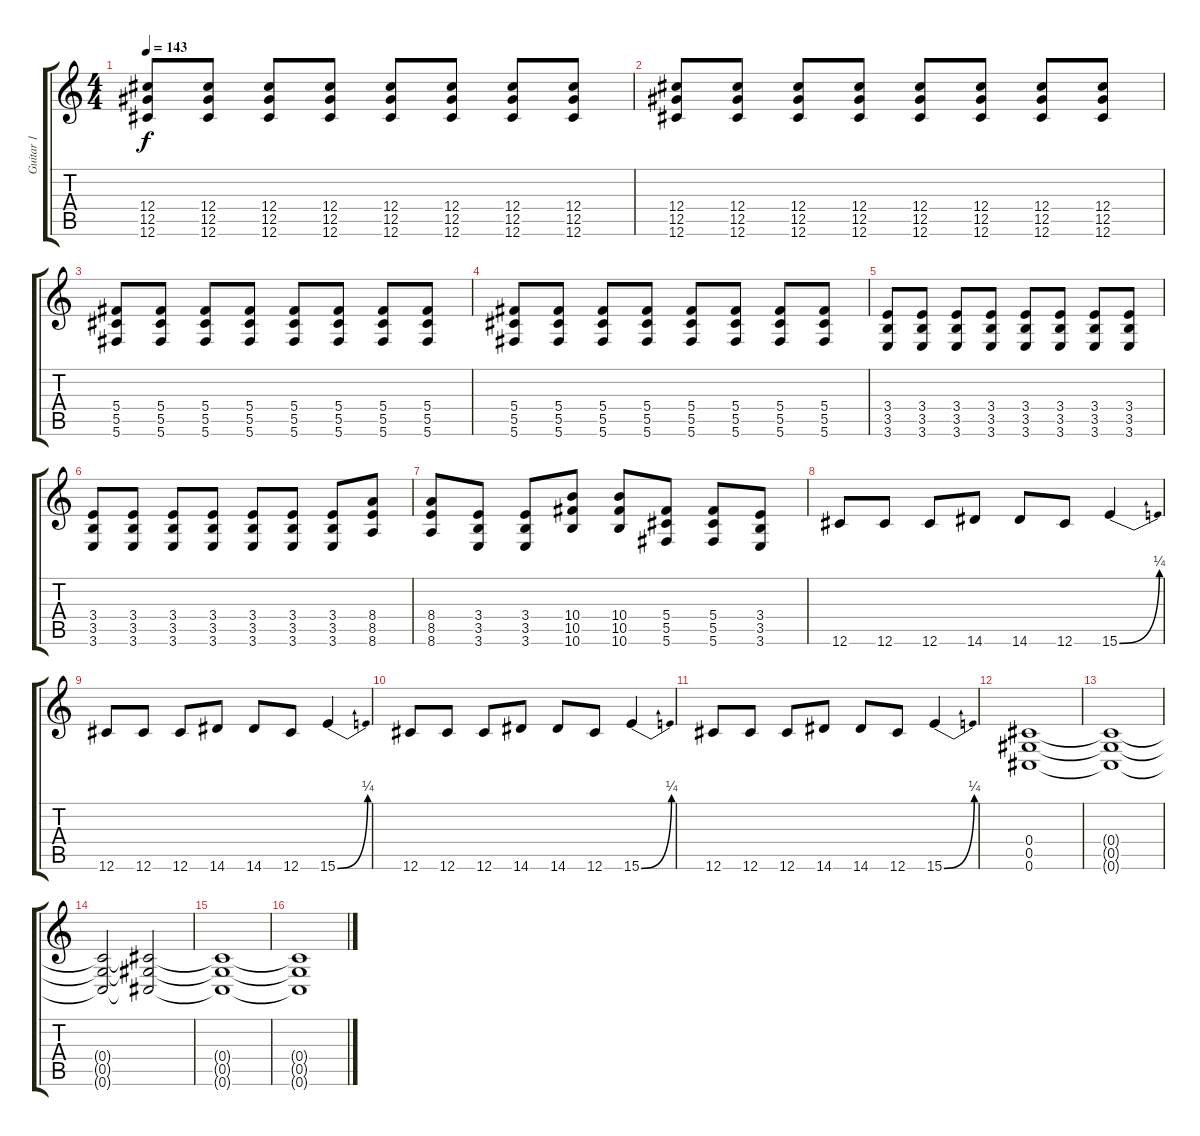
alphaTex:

\track ("Guitar 1 " "Guitar 1 ") {instrument overdrivenguitar}
\staff {score tabs}
\tuning (Eb4 Bb3 Gb3 Db3 Ab2 Db2) {hide}
\ts (4 4)
\tempo 143
\clef g2
\ks c
(12.4 12.5 12.6).8{dy f} (12.4 12.5 12.6).8 (12.4 12.5 12.6).8 (12.4 12.5 12.6).8 (12.4 12.5 12.6).8 (12.4 12.5 12.6).8 (12.4 12.5 12.6).8 (12.4 12.5 12.6).8 |
(12.4 12.5 12.6).8 (12.4 12.5 12.6).8 (12.4 12.5 12.6).8 (12.4 12.5 12.6).8 (12.4 12.5 12.6).8 (12.4 12.5 12.6).8 (12.4 12.5 12.6).8 (12.4 12.5 12.6).8 |
(5.4 5.5 5.6).8 (5.4 5.5 5.6).8 (5.4 5.5 5.6).8 (5.4 5.5 5.6).8 (5.4 5.5 5.6).8 (5.4 5.5 5.6).8 (5.4 5.5 5.6).8 (5.4 5.5 5.6).8 |
(5.4 5.5 5.6).8 (5.4 5.5 5.6).8 (5.4 5.5 5.6).8 (5.4 5.5 5.6).8 (5.4 5.5 5.6).8 (5.4 5.5 5.6).8 (5.4 5.5 5.6).8 (5.4 5.5 5.6).8 |
(3.4 3.5 3.6).8 (3.4 3.5 3.6).8 (3.4 3.5 3.6).8 (3.4 3.5 3.6).8 (3.4 3.5 3.6).8 (3.4 3.5 3.6).8 (3.4 3.5 3.6).8 (3.4 3.5 3.6).8 |
(3.4 3.5 3.6).8 (3.4 3.5 3.6).8 (3.4 3.5 3.6).8 (3.4 3.5 3.6).8 (3.4 3.5 3.6).8 (3.4 3.5 3.6).8 (3.4 3.5 3.6).8 (8.4 8.5 8.6).8 |
(8.4 8.5 8.6).8 (3.4 3.5 3.6).8 (3.4 3.5 3.6).8 (10.4 10.5 10.6).8 (10.4 10.5 10.6).8 (5.4 5.5 5.6).8 (5.4 5.5 5.6).8 (3.4 3.5 3.6).8 |
12.6.8 12.6.8 12.6.8 14.6.8 14.6.8 12.6.8 15.6{be (bend 0 0 60 1)}.4 |
12.6.8 12.6.8 12.6.8 14.6.8 14.6.8 12.6.8 15.6{be (bend 0 0 60 1)}.4 |
12.6.8 12.6.8 12.6.8 14.6.8 14.6.8 12.6.8 15.6{be (bend 0 0 60 1)}.4 |
12.6.8 12.6.8 12.6.8 14.6.8 14.6.8 12.6.8 15.6{be (bend 0 0 60 1)}.4 |
(0.4 0.5 0.6).1 |
(0.4{t} 0.5{t} 0.6{t}).1 |
(0.4{t} 0.5{t} 0.6{t}).2 (0.4{t} 0.5{t} 0.6{t}).2{volume 0} |
(0.4{t} 0.5{t} 0.6{t}).1 |
(0.4{t} 0.5{t} 0.6{t}).1
